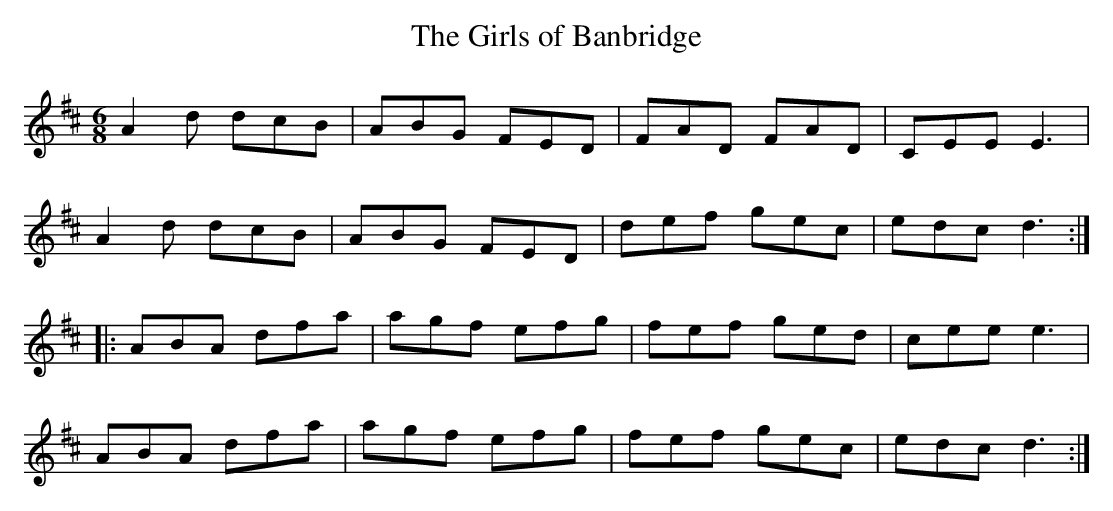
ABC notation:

X:1
T:Girls of Banbridge, The
M:6/8
L:1/8
K:D
A2d dcB|ABG FED|FAD FAD|CEE E3|!
A2d dcB|ABG FED|def gec|edc d3:|!
|:ABA dfa|agf efg|fef ged|cee e3|!
ABA dfa|agf efg|fef gec|edc d3:|!
